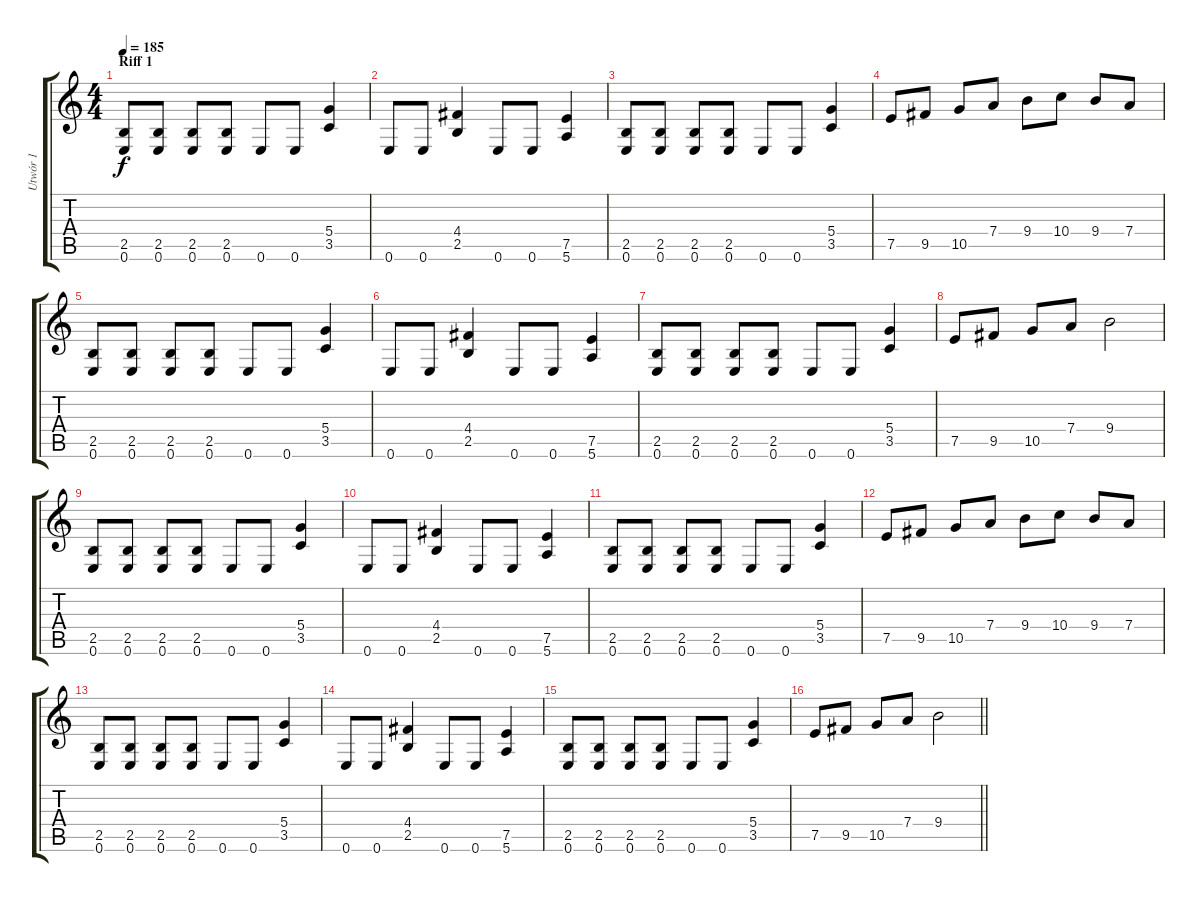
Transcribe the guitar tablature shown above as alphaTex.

\track ("Utwór 1" "Utwór 1") {instrument distortionguitar}
\staff {score tabs}
\tuning (E4 B3 G3 D3 A2 E2) {hide}
\ts (4 4)
\section ("" "Riff 1")
\tempo 185
\clef g2
\ks c
(2.5 0.6).8{dy f} (2.5 0.6).8 (2.5 0.6).8 (2.5 0.6).8 0.6.8 0.6.8 (5.4 3.5).4 |
0.6.8 0.6.8 (4.4 2.5).4 0.6.8 0.6.8 (7.5 5.6).4 |
(2.5 0.6).8 (2.5 0.6).8 (2.5 0.6).8 (2.5 0.6).8 0.6.8 0.6.8 (5.4 3.5).4 |
7.5.8 9.5.8 10.5.8 7.4.8 9.4.8 10.4.8 9.4.8 7.4.8 |
(2.5 0.6).8 (2.5 0.6).8 (2.5 0.6).8 (2.5 0.6).8 0.6.8 0.6.8 (5.4 3.5).4 |
0.6.8 0.6.8 (4.4 2.5).4 0.6.8 0.6.8 (7.5 5.6).4 |
(2.5 0.6).8 (2.5 0.6).8 (2.5 0.6).8 (2.5 0.6).8 0.6.8 0.6.8 (5.4 3.5).4 |
7.5.8 9.5.8 10.5.8 7.4.8 9.4.2 |
(2.5 0.6).8 (2.5 0.6).8 (2.5 0.6).8 (2.5 0.6).8 0.6.8 0.6.8 (5.4 3.5).4 |
0.6.8 0.6.8 (4.4 2.5).4 0.6.8 0.6.8 (7.5 5.6).4 |
(2.5 0.6).8 (2.5 0.6).8 (2.5 0.6).8 (2.5 0.6).8 0.6.8 0.6.8 (5.4 3.5).4 |
7.5.8 9.5.8 10.5.8 7.4.8 9.4.8 10.4.8 9.4.8 7.4.8 |
(2.5 0.6).8 (2.5 0.6).8 (2.5 0.6).8 (2.5 0.6).8 0.6.8 0.6.8 (5.4 3.5).4 |
0.6.8 0.6.8 (4.4 2.5).4 0.6.8 0.6.8 (7.5 5.6).4 |
(2.5 0.6).8 (2.5 0.6).8 (2.5 0.6).8 (2.5 0.6).8 0.6.8 0.6.8 (5.4 3.5).4 |
\barLineRight lightlight
7.5.8 9.5.8 10.5.8 7.4.8 9.4.2
